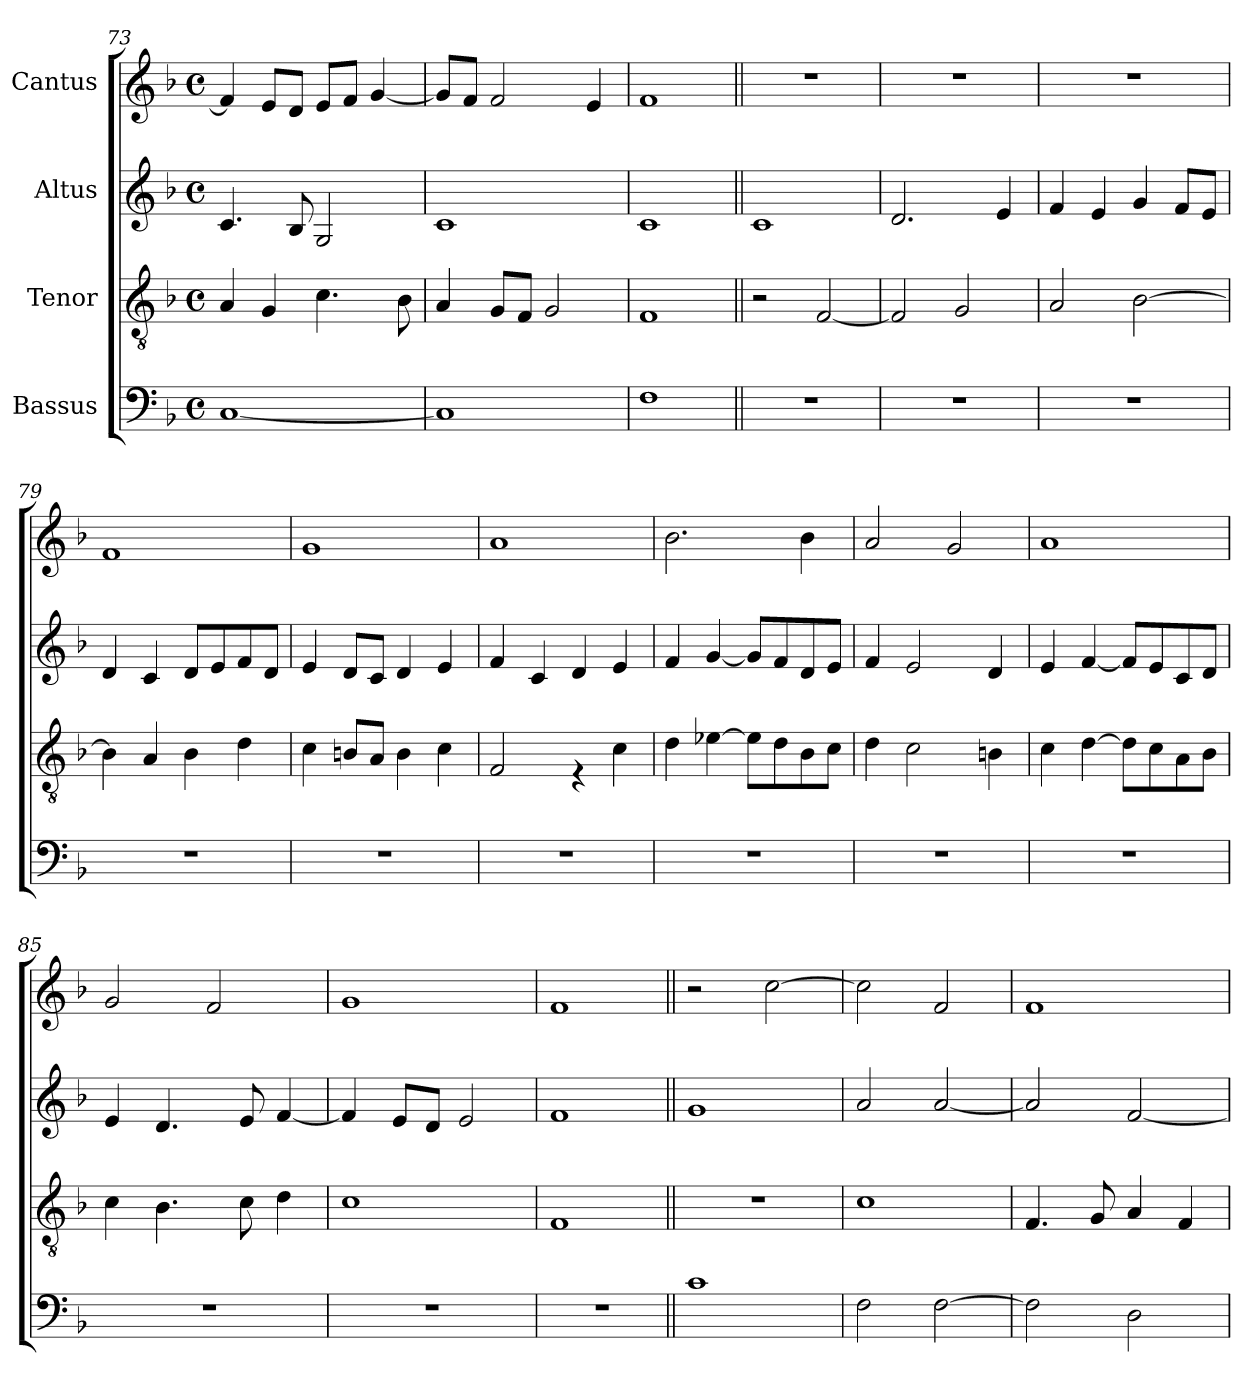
**kern	**kern	**kern	**kern
*part4	*part3	*part2	*part1
*staff4	*staff3	*staff2	*staff1
*I"Bassus	*I"Tenor	*I"Altus	*I"Cantus
*clefF4	*clefGv2	*clefG2	*clefG2
*k[b-]	*k[b-]	*k[b-]	*k[b-]
*F:	*F:	*F:	*F:
*M4/4	*M4/4	*M4/4	*M4/4
*met(c)	*met(c)	*met(c)	*met(c)
=73	=73	=73	=73
[<1C	4A/	4.c/	4f/]
.	4G/	.	8e/L
.	.	8B-/	8d/J
.	4.c\	2G/	8e/L
.	.	.	8f/J
.	.	.	[<4g/
.	8B-\	.	.
=74	=74	=74	=74
1C]	4A/	1c	8g/L]
.	.	.	8f/J
.	8G/L	.	2f/
.	8F/J	.	.
.	2G/	.	.
.	.	.	4e/
=75	=75	=75	=75
1F	1F	1c	1f
=76||	=76||	=76||	=76||
1r	2r	1c	1r
.	[<2F/	.	.
=77	=77	=77	=77
1r	2F/]	2.d/	1r
.	2G/	.	.
.	.	4e/	.
!!LO:LB:g=z
=78	=78	=78	=78
1r	2A/	4f/	1r
.	.	4e/	.
.	[>2B-\	4g/	.
.	.	8f/L	.
.	.	8e/J	.
=79	=79	=79	=79
1r	4B-\]	4d/	1f
.	4A/	4c/	.
.	4B-\	8d/L	.
.	.	8e/	.
.	4d\	8f/	.
.	.	8d/J	.
=80	=80	=80	=80
1r	4c\	4e/	1g
.	8Bn/L	8d/L	.
.	8A/J	8c/J	.
.	4B\	4d/	.
.	4c\	4e/	.
=81	=81	=81	=81
1r	2F/	4f/	1a
.	.	4c/	.
.	4rE	4d/	.
.	4c\	4e/	.
=82	=82	=82	=82
1r	4d\	4f/	2.b-\
.	[>4e-X\	[<4g/	.
.	8e-\L]	8g/L]	.
.	8d\	8f/	.
.	8B-\	8d/	4b-\
.	8c\J	8e/J	.
=83	=83	=83	=83
1r	4d\	4f/	2a/
.	2c\	2e/	.
.	.	.	2g/
.	4Bn\	4d/	.
=84	=84	=84	=84
1r	4c\	4e/	1a
.	[>4d\	[<4f/	.
.	8d\L]	8f/L]	.
.	8c\	8e/	.
.	8A\	8c/	.
.	8B-\J	8d/J	.
!!LO:LB:g=z
=85	=85	=85	=85
1r	4c\	4e/	2g/
.	4.B-\	4.d/	.
.	.	.	2f/
.	8c\	8e/	.
.	4d\	[<4f/	.
=86	=86	=86	=86
1r	1c	4f/]	1g
.	.	8e/L	.
.	.	8d/J	.
.	.	2e/	.
=87	=87	=87	=87
1r	1F	1f	1f
=88||	=88||	=88||	=88||
1c	1r	1g	2r
.	.	.	[>2cc\
=89	=89	=89	=89
2F\	1c	2a/	2cc\]
[>2F\	.	[<2a/	2f/
=90	=90	=90	=90
2F\]	4.F/	2a/]	1f
.	8G/	.	.
2D\	4A/	[<2f/	.
.	4F/	.	.
=	=	=	=
*-	*-	*-	*-
